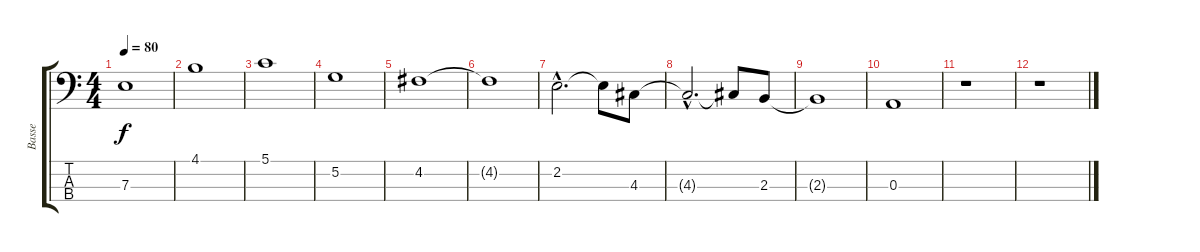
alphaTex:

\track ("Basse" "Basse") {instrument acousticbass}
\staff {score tabs}
\tuning (G2 D2 A1 E1) {hide}
\ts (4 4)
\tempo 80
\clef f4
\ks c
7.3.1{dy f} |
4.1.1 |
5.1.1 |
5.2.1 |
4.2.1 |
4.2{t}.1 |
2.2{hac}.2{d} 2.2{t}.8 4.3.8 |
4.3{hac t}.2{d} 4.3{t}.8 2.3.8 |
2.3{t}.1 |
0.3.1 |
r.1 |
r.1
